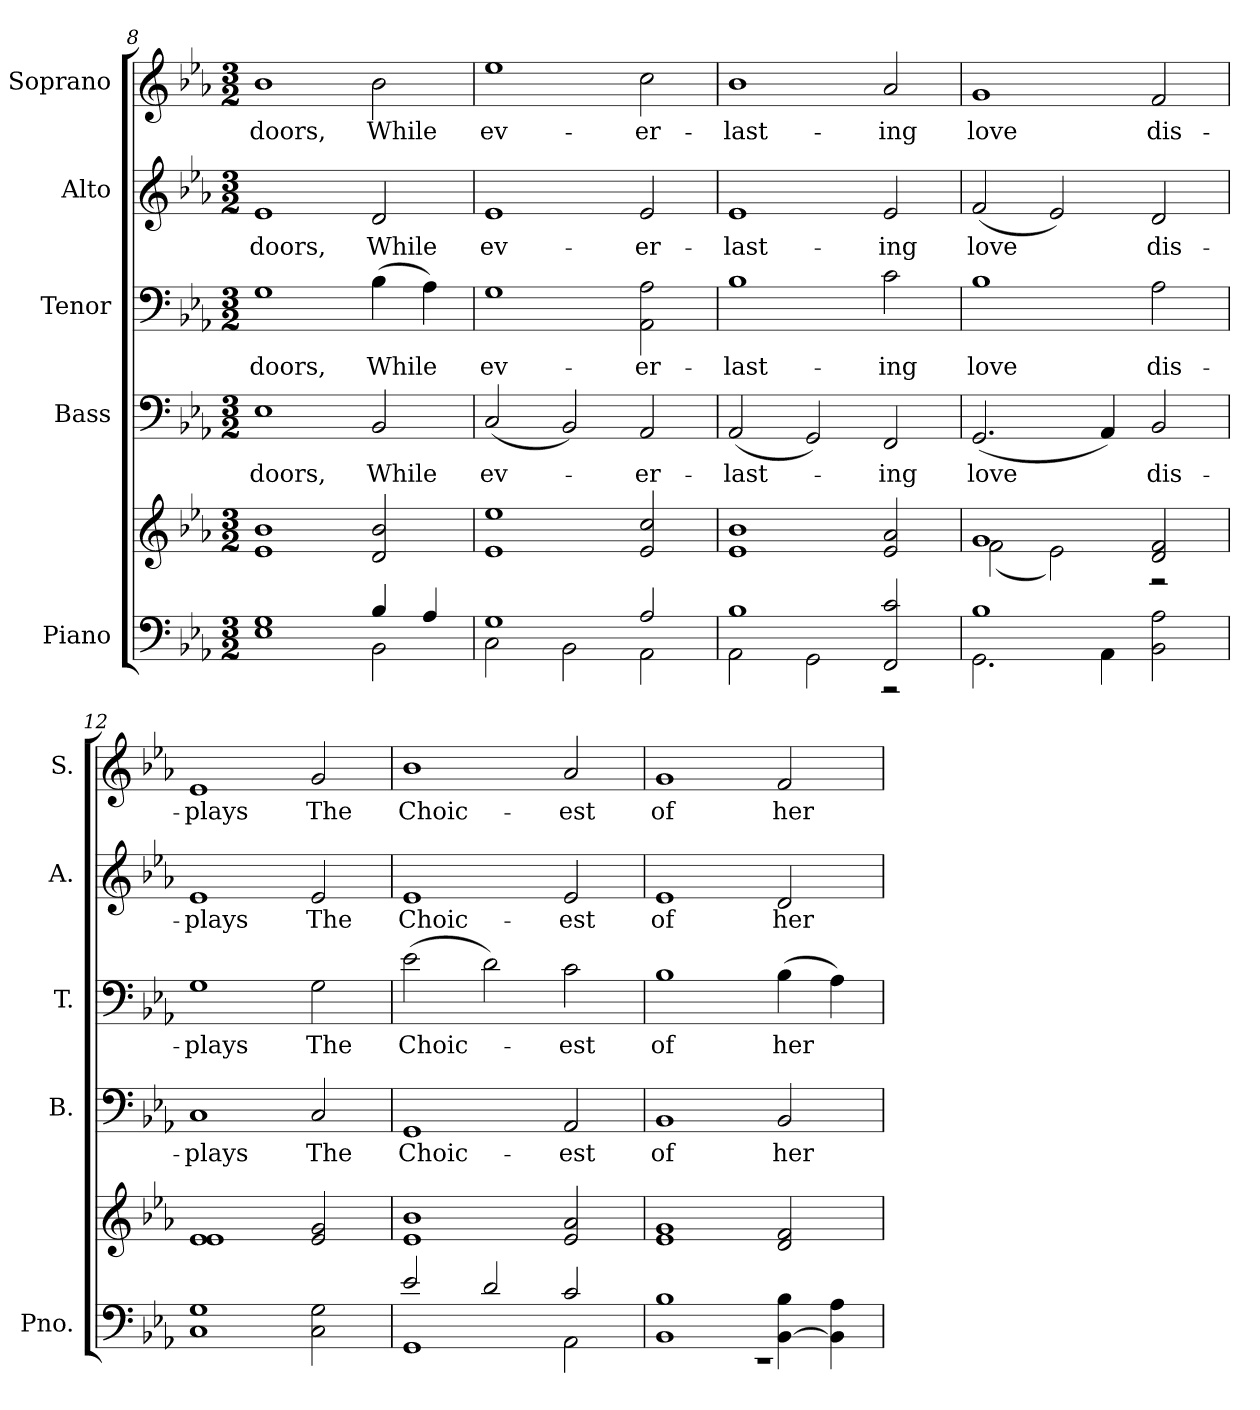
**kern	**kern	**kern	**text	**kern	**text	**kern	**text	**kern	**text
*part5	*part5	*part4	*part4	*part3	*part3	*part2	*part2	*part1	*part1
*staff6	*staff5	*staff4	*staff4	*staff3	*staff3	*staff2	*staff2	*staff1	*staff1
*I"Piano	*	*I"Bass	*	*I"Tenor	*	*I"Alto	*	*I"Soprano	*
*I'Pno.	*	*I'B.	*	*I'T.	*	*I'A.	*	*I'S.	*
*clefF4	*clefG2	*clefF4	*	*clefF4	*	*clefG2	*	*clefG2	*
*k[b-e-a-]	*k[b-e-a-]	*k[b-e-a-]	*	*k[b-e-a-]	*	*k[b-e-a-]	*	*k[b-e-a-]	*
*E-:	*E-:	*E-:	*	*E-:	*	*E-:	*	*E-:	*
*M3/2	*M3/2	*M3/2	*	*M3/2	*	*M3/2	*	*M3/2	*
=8	=8	=8	=8	=8	=8	=8	=8	=8	=8
*^	*	*	*	*	*	*	*	*	*
!	!	!	!	!LO:LY:b:color=#000000	!	!	!	!	!	!
!	!	!	!	!	!	!LO:LY:b:color=#000000	!	!	!	!
!	!	!	!	!	!	!	!	!LO:LY:b:color=#000000	!	!
!	!	!	!	!	!	!	!	!	!	!LO:LY:b:color=#000000
1E-i 1Gi	1ryy	1e-i 1b-i	1E-i	doors,	1Gi	doors,	1e-i	doors,	1b-i	doors,
!	!	!	!	!LO:LY:b:color=#000000	!	!	!	!	!	!
!	!	!	!	!	!	!LO:LY:b:color=#000000	!	!	!	!
!	!	!	!	!	!	!	!	!LO:LY:b:color=#000000	!	!
!	!	!	!	!	!	!	!	!	!	!LO:LY:b:color=#000000
4B-i/	2BB-i\	2di/ 2b-i	2BB-i/	While	(4B-i\	While	2di/	While	2b-i\	While
4A-i/	.	.	.	.	4A-i\)	.	.	.	.	.
=9	=9	=9	=9	=9	=9	=9	=9	=9	=9	=9
!	!	!	!	!LO:LY:b:color=#000000	!	!	!	!	!	!
!	!	!	!	!	!	!LO:LY:b:color=#000000	!	!	!	!
!	!	!	!	!	!	!	!	!LO:LY:b:color=#000000	!	!
!	!	!	!	!	!	!	!	!	!	!LO:LY:b:color=#000000
1Gi	2Ci\	1e-i 1ee-i	(2Ci/	ev-	1Gi	ev-	1e-i	ev-	1ee-i	ev-
.	2BB-i\	.	2BB-i/)	.	.	.	.	.	.	.
!	!	!	!	!LO:LY:b:color=#000000	!	!	!	!	!	!
!	!	!	!	!	!	!LO:LY:b:color=#000000	!	!	!	!
!	!	!	!	!	!	!	!	!LO:LY:b:color=#000000	!	!
!	!	!	!	!	!	!	!	!	!	!LO:LY:b:color=#000000
2A-i/	2AA-i\	2e-i/ 2cci	2AA-i/	-er-	2AA-i\ 2A-i	-er-	2e-i/	-er-	2cci\	-er-
!!LO:PB:g=z
=10	=10	=10	=10	=10	=10	=10	=10	=10	=10	=10
!	!	!	!	!LO:LY:b:color=#000000	!	!	!	!	!	!
!	!	!	!	!	!	!LO:LY:b:color=#000000	!	!	!	!
!	!	!	!	!	!	!	!	!LO:LY:b:color=#000000	!	!
!	!	!	!	!	!	!	!	!	!	!LO:LY:b:color=#000000
1B-i	2AA-i\	1e-i 1b-i	(2AA-i/	-last-	1B-i	-last-	1e-i	-last-	1b-i	-last-
.	2GGi\	.	2GGi/)	.	.	.	.	.	.	.
!	!	!	!	!LO:LY:b:color=#000000	!	!	!	!	!	!
!	!	!	!	!	!	!LO:LY:b:color=#000000	!	!	!	!
!	!	!	!	!	!	!	!	!LO:LY:b:color=#000000	!	!
!	!	!	!	!	!	!	!	!	!	!LO:LY:b:color=#000000
2FFi/ 2ci	2r	2e-i/ 2a-i	2FFi/	-ing	2ci\	-ing	2e-i/	-ing	2a-i/	-ing
=11	=11	=11	=11	=11	=11	=11	=11	=11	=11	=11
*	*	*^	*	*	*	*	*	*	*	*
!	!	!	!	!	!LO:LY:b:color=#000000	!	!	!	!	!	!
!	!	!	!	!	!	!	!LO:LY:b:color=#000000	!	!	!	!
!	!	!	!	!	!	!	!	!	!LO:LY:b:color=#000000	!	!
!	!	!	!	!	!	!	!	!	!	!	!LO:LY:b:color=#000000
1B-i	2.GGi\	1gi	(2fi\	(2.GGi/	love	1B-i	love	(2fi/	love	1gi	love
.	.	.	2e-i\)	.	.	.	.	2e-i/)	.	.	.
.	4AA-i\	.	.	4AA-i/)	.	.	.	.	.	.	.
!	!	!	!	!	!LO:LY:b:color=#000000	!	!	!	!	!	!
!	!	!	!	!	!	!	!LO:LY:b:color=#000000	!	!	!	!
!	!	!	!	!	!	!	!	!	!LO:LY:b:color=#000000	!	!
!	!	!	!	!	!	!	!	!	!	!	!LO:LY:b:color=#000000
2BB-i\ 2A-i	2ryy	2di/ 2fi	2r	2BB-i/	dis-	2A-i\	dis-	2di/	dis-	2fi/	dis-
*v	*v	*	*	*	*	*	*	*	*	*	*
*	*v	*v	*	*	*	*	*	*	*	*
=12	=12	=12	=12	=12	=12	=12	=12	=12	=12
*^	*^	*	*	*	*	*	*	*	*
!	!	!	!	!	!LO:LY:b:color=#000000	!	!	!	!	!	!
*v	*v	*	*	*	*	*	*	*	*	*	*
*	*v	*v	*	*	*	*	*	*	*	*
*^	*^	*	*	*	*	*	*	*	*
!	!	!	!	!	!	!	!LO:LY:b:color=#000000	!	!	!	!
*v	*v	*	*	*	*	*	*	*	*	*	*
*	*v	*v	*	*	*	*	*	*	*	*
*^	*^	*	*	*	*	*	*	*	*
!	!	!	!	!	!	!	!	!	!LO:LY:b:color=#000000	!	!
*v	*v	*	*	*	*	*	*	*	*	*	*
*	*v	*v	*	*	*	*	*	*	*	*
*^	*^	*	*	*	*	*	*	*	*
!	!	!	!	!	!	!	!	!	!	!	!LO:LY:b:color=#000000
*v	*v	*	*	*	*	*	*	*	*	*	*
*	*v	*v	*	*	*	*	*	*	*	*
1Ci 1Gi	1e-i 1e-i	1Ci	-plays	1Gi	-plays	1e-i	-plays	1e-i	-plays
!	!	!	!LO:LY:b:color=#000000	!	!	!	!	!	!
!	!	!	!	!	!LO:LY:b:color=#000000	!	!	!	!
!	!	!	!	!	!	!	!LO:LY:b:color=#000000	!	!
!	!	!	!	!	!	!	!	!	!LO:LY:b:color=#000000
2Ci\ 2Gi	2e-i/ 2gi	2Ci/	The	2Gi\	The	2e-i/	The	2gi/	The
=13	=13	=13	=13	=13	=13	=13	=13	=13	=13
*^	*	*	*	*	*	*	*	*	*
!	!	!	!	!LO:LY:b:color=#000000	!	!	!	!	!	!
!	!	!	!	!	!	!LO:LY:b:color=#000000	!	!	!	!
!	!	!	!	!	!	!	!	!LO:LY:b:color=#000000	!	!
!	!	!	!	!	!	!	!	!	!	!LO:LY:b:color=#000000
2e-i/	1GGi	1e-i 1b-i	1GGi	Choic-	(2e-i\	Choic-	1e-i	Choic-	1b-i	Choic-
2di/	.	.	.	.	2di\)	.	.	.	.	.
!	!	!	!	!LO:LY:b:color=#000000	!	!	!	!	!	!
!	!	!	!	!	!	!LO:LY:b:color=#000000	!	!	!	!
!	!	!	!	!	!	!	!	!LO:LY:b:color=#000000	!	!
!	!	!	!	!	!	!	!	!	!	!LO:LY:b:color=#000000
2ci/	2AA-i\	2e-i/ 2a-i	2AA-i/	-est	2ci\	-est	2e-i/	-est	2a-i/	-est
!!LO:PB:g=z
=14	=14	=14	=14	=14	=14	=14	=14	=14	=14	=14
!	!	!	!	!LO:LY:b:color=#000000	!	!	!	!	!	!
!	!	!	!	!	!	!LO:LY:b:color=#000000	!	!	!	!
!	!	!	!	!	!	!	!	!LO:LY:b:color=#000000	!	!
!	!	!	!	!	!	!	!	!	!	!LO:LY:b:color=#000000
1BB-i 1B-i	1.r	1e-i 1gi	1BB-i	of	1B-i	of	1e-i	of	1gi	of
!	!	!	!	!LO:LY:b:color=#000000	!	!	!	!	!	!
!	!	!	!	!	!	!LO:LY:b:color=#000000	!	!	!	!
!	!	!	!	!	!	!	!	!LO:LY:b:color=#000000	!	!
!	!	!	!	!	!	!	!	!	!	!LO:LY:b:color=#000000
[<4BB-i\ 4B-i	.	2di/ 2fi	2BB-i/	her	(4B-i\	her	2di/	her	2fi/	her
4BB-i\] 4A-i	.	.	.	.	4A-i\)	.	.	.	.	.
*v	*v	*	*	*	*	*	*	*	*	*
=	=	=	=	=	=	=	=	=	=
*-	*-	*-	*-	*-	*-	*-	*-	*-	*-
